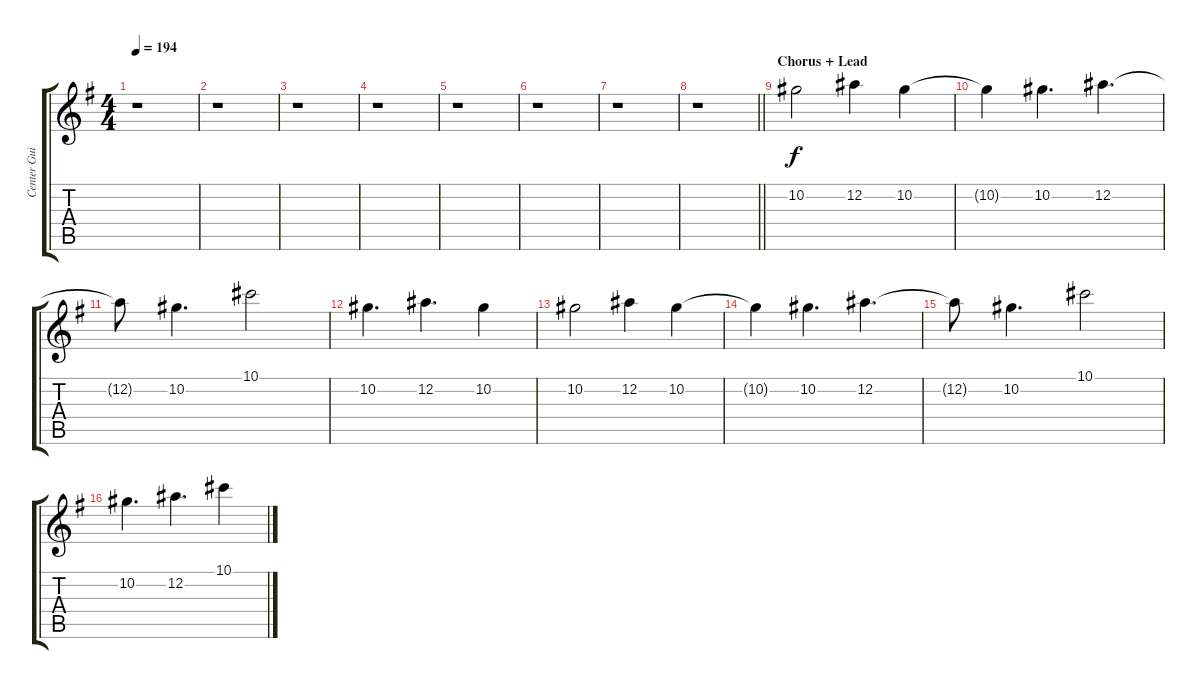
\track ("Center Guitar I" "Center Gui") {instrument overdrivenguitar}
\staff {score tabs}
\tuning (Eb4 Bb3 Gb3 Db3 Ab2 Eb2) {hide}
\ts (4 4)
\tempo 194
\clef g2
\ks g
r.1{dy f} |
r.1 |
r.1 |
r.1 |
r.1 |
r.1 |
r.1 |
\barLineRight lightlight
r.1 |
\section ("" "Chorus + Lead")
10.2.2{volume 11} 12.2.4 10.2.4 |
10.2{t}.4 10.2.4{d} 12.2.4{d} |
12.2{t}.8 10.2.4{d} 10.1.2 |
10.2.4{d} 12.2.4{d} 10.2.4 |
10.2.2 12.2.4 10.2.4 |
10.2{t}.4 10.2.4{d} 12.2.4{d} |
12.2{t}.8 10.2.4{d} 10.1.2 |
10.2.4{d} 12.2.4{d} 10.1.4
